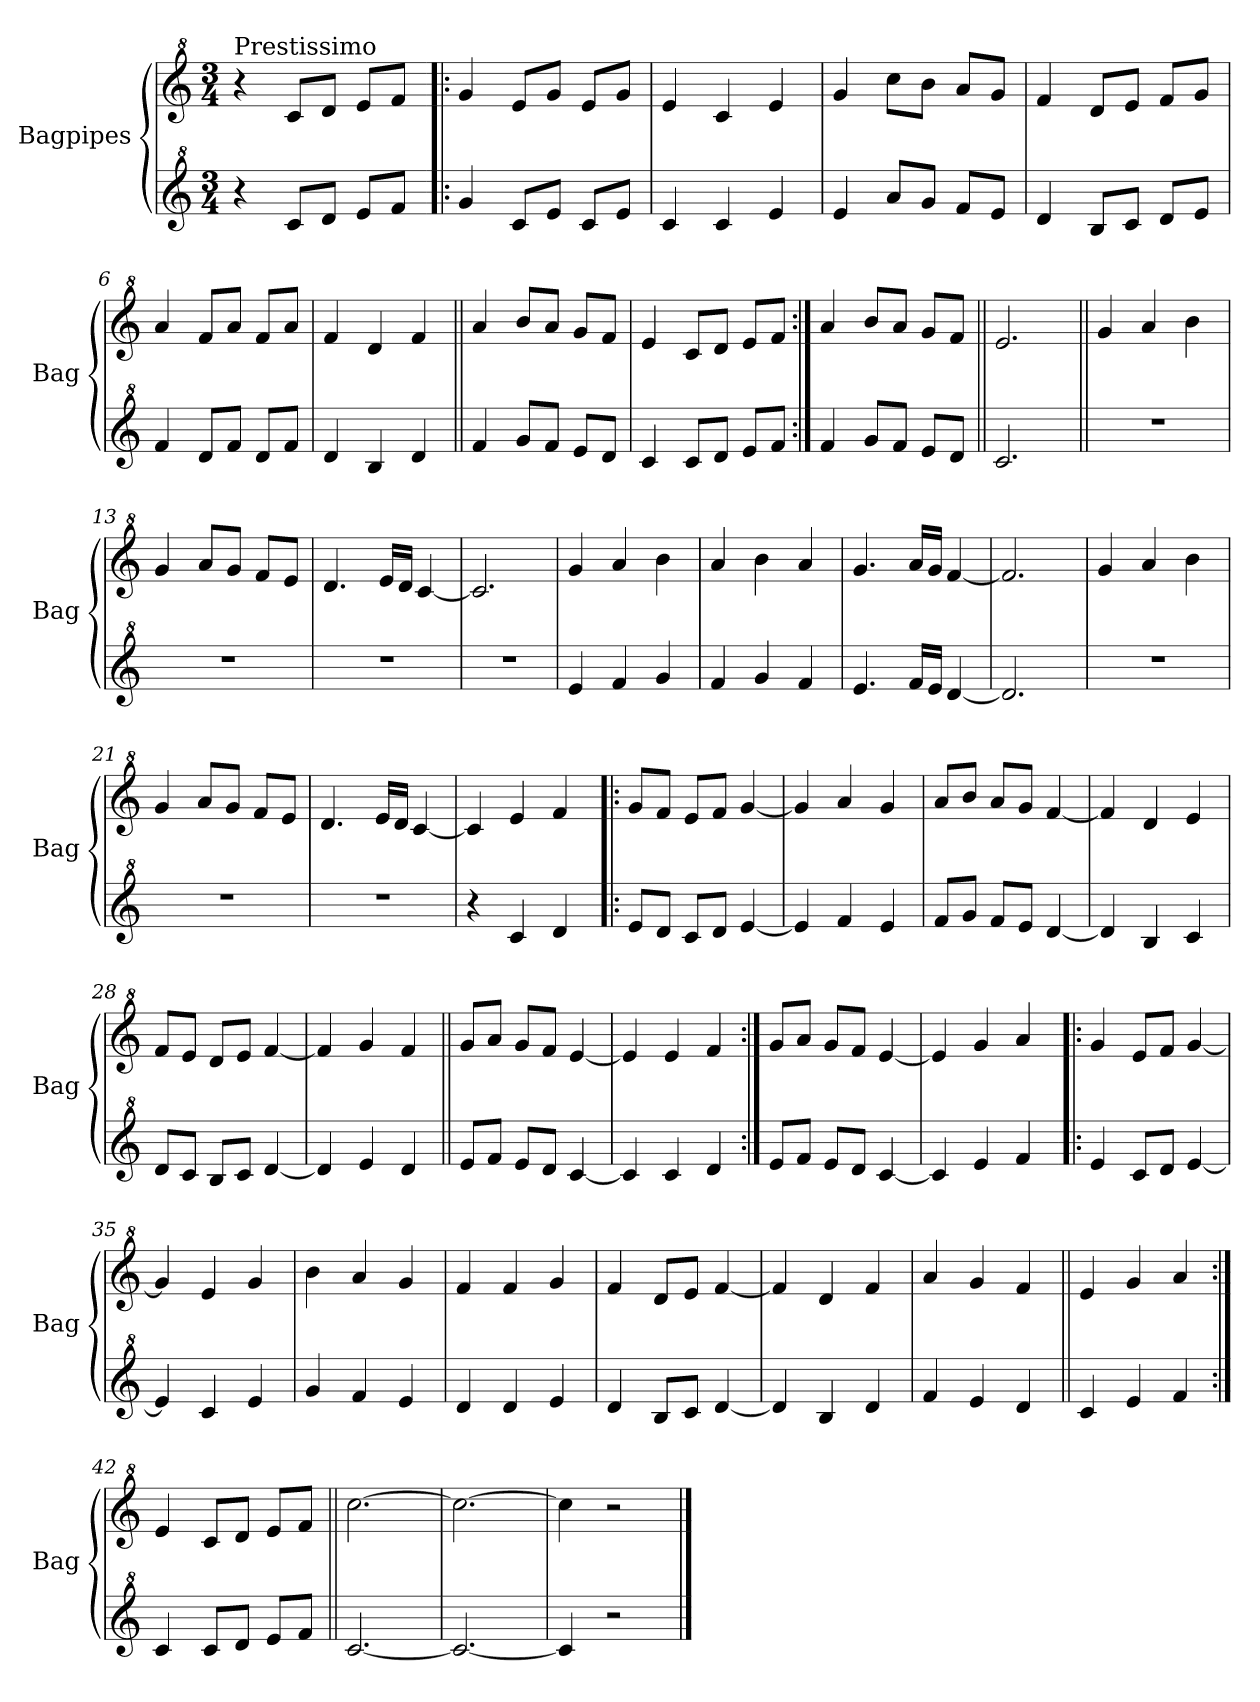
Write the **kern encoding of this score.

**kern	**kern
*part2	*part1
*staff2	*staff1
*I"Bagpipes	*I"Bagpipes
*I'Bag	*I'Bag
*clefG^2	*clefG^2
*k[]	*k[]
*C:	*C:
*M3/4	*M3/4
=1	=1
!	!LO:TX:a:t=Prestissimo
4r	4r
8cc/L	8cc/L
8dd/J	8dd/J
8ee/L	8ee/L
8ff/J	8ff/J
=2!|:	=2!|:
4gg/	4gg/
8cc/L	8ee/L
8ee/J	8gg/J
8cc/L	8ee/L
8ee/J	8gg/J
=3	=3
4cc/	4ee/
4cc/	4cc/
4ee/	4ee/
=4	=4
4ee/	4gg/
8aa/L	8ccc\L
8gg/J	8bb\J
8ff/L	8aa/L
8ee/J	8gg/J
=5	=5
4dd/	4ff/
8b/L	8dd/L
8cc/J	8ee/J
8dd/L	8ff/L
8ee/J	8gg/J
=6	=6
4ff/	4aa/
8dd/L	8ff/L
8ff/J	8aa/J
8dd/L	8ff/L
8ff/J	8aa/J
=7	=7
4dd/	4ff/
4b/	4dd/
4dd/	4ff/
=8||	=8||
4ff/	4aa/
8gg/L	8bb/L
8ff/J	8aa/J
8ee/L	8gg/L
8dd/J	8ff/J
=9	=9
4cc/	4ee/
8cc/L	8cc/L
8dd/J	8dd/J
8ee/L	8ee/L
8ff/J	8ff/J
!!LO:LB:g=z
=10:|!	=10:|!
4ff/	4aa/
8gg/L	8bb/L
8ff/J	8aa/J
8ee/L	8gg/L
8dd/J	8ff/J
=11||	=11||
2.cc/	2.ee/
=12||	=12||
2.r	4gg/
.	4aa/
.	4bb\
=13	=13
2.r	4gg/
.	8aa/L
.	8gg/J
.	8ff/L
.	8ee/J
=14	=14
2.r	4.dd/
.	16ee/LL
.	16dd/JJ
.	[4cc/
=15	=15
2.r	2.cc/]
=16	=16
4ee/	4gg/
4ff/	4aa/
4gg/	4bb\
=17	=17
4ff/	4aa/
4gg/	4bb\
4ff/	4aa/
=18	=18
4.ee/	4.gg/
16ff/LL	16aa/LL
16ee/JJ	16gg/JJ
[4dd/	[4ff/
=19	=19
2.dd/]	2.ff/]
=20	=20
2.r	4gg/
.	4aa/
.	4bb\
=21	=21
2.r	4gg/
.	8aa/L
.	8gg/J
.	8ff/L
.	8ee/J
!!LO:LB:g=z
=22	=22
2.r	4.dd/
.	16ee/LL
.	16dd/JJ
.	[4cc/
=23	=23
4r	4cc/]
4cc/	4ee/
4dd/	4ff/
=24!|:	=24!|:
8ee/L	8gg/L
8dd/J	8ff/J
8cc/L	8ee/L
8dd/J	8ff/J
[4ee/	[4gg/
=25	=25
4ee/]	4gg/]
4ff/	4aa/
4ee/	4gg/
=26	=26
8ff/L	8aa/L
8gg/J	8bb/J
8ff/L	8aa/L
8ee/J	8gg/J
[4dd/	[4ff/
=27	=27
4dd/]	4ff/]
4b/	4dd/
4cc/	4ee/
=28	=28
8dd/L	8ff/L
8cc/J	8ee/J
8b/L	8dd/L
8cc/J	8ee/J
[4dd/	[4ff/
=29	=29
4dd/]	4ff/]
4ee/	4gg/
4dd/	4ff/
=30||	=30||
8ee/L	8gg/L
8ff/J	8aa/J
8ee/L	8gg/L
8dd/J	8ff/J
[4cc/	[4ee/
=31	=31
4cc/]	4ee/]
4cc/	4ee/
4dd/	4ff/
!!LO:LB:g=z
=32:|!	=32:|!
8ee/L	8gg/L
8ff/J	8aa/J
8ee/L	8gg/L
8dd/J	8ff/J
[4cc/	[4ee/
=33	=33
4cc/]	4ee/]
4ee/	4gg/
4ff/	4aa/
=34!|:	=34!|:
4ee/	4gg/
8cc/L	8ee/L
8dd/J	8ff/J
[4ee/	[4gg/
=35	=35
4ee/]	4gg/]
4cc/	4ee/
4ee/	4gg/
=36	=36
4gg/	4bb\
4ff/	4aa/
4ee/	4gg/
=37	=37
4dd/	4ff/
4dd/	4ff/
4ee/	4gg/
=38	=38
4dd/	4ff/
8b/L	8dd/L
8cc/J	8ee/J
[4dd/	[4ff/
=39	=39
4dd/]	4ff/]
4b/	4dd/
4dd/	4ff/
=40	=40
4ff/	4aa/
4ee/	4gg/
4dd/	4ff/
=41||	=41||
4cc/	4ee/
4ee/	4gg/
4ff/	4aa/
=42:|!	=42:|!
4cc/	4ee/
8cc/L	8cc/L
8dd/J	8dd/J
8ee/L	8ee/L
8ff/J	8ff/J
!!LO:LB:g=z
=43||	=43||
[2.cc/	[2.ccc\
=44	=44
2.cc/_	2.ccc\_
=45	=45
4cc/]	4ccc\]
2r	2r
==	==
*-	*-
